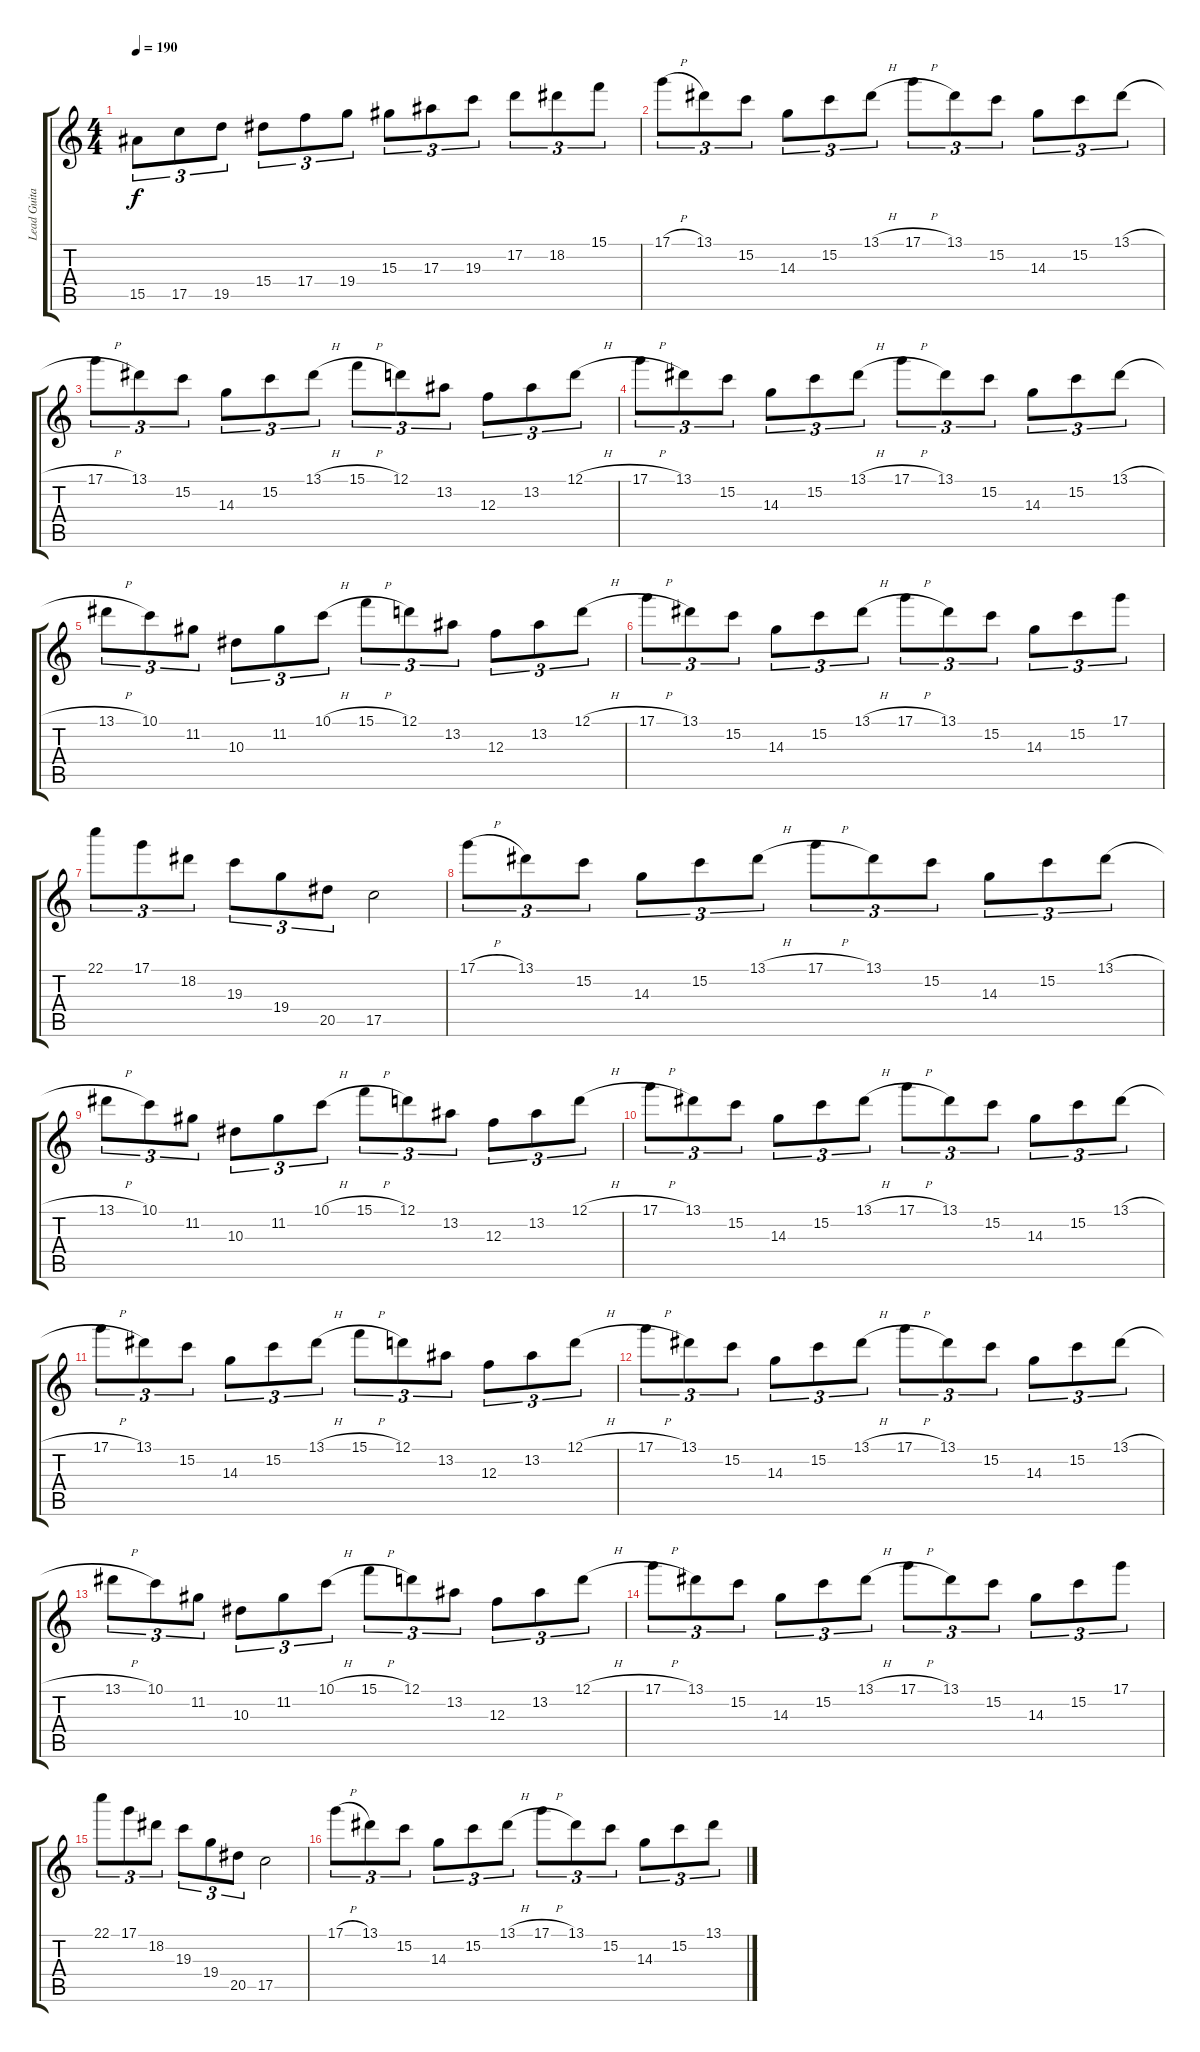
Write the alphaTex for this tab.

\track ("Lead Guitar" "Lead Guita") {instrument distortionguitar}
\staff {score tabs}
\tuning (D4 A3 F3 C3 G2 C2) {hide}
\ts (4 4)
\tempo 190
\clef g2
\ks c
15.5.8{tu (3 2) dy f} 17.5.8{tu (3 2)} 19.5.8{tu (3 2)} 15.4.8{tu (3 2)} 17.4.8{tu (3 2)} 19.4.8{tu (3 2)} 15.3.8{tu (3 2)} 17.3.8{tu (3 2)} 19.3.8{tu (3 2)} 17.2.8{tu (3 2)} 18.2.8{tu (3 2)} 15.1.8{tu (3 2)} |
17.1{h}.8{tu (3 2)} 13.1.8{tu (3 2)} 15.2.8{tu (3 2)} 14.3.8{tu (3 2)} 15.2.8{tu (3 2)} 13.1{h}.8{tu (3 2)} 17.1{h}.8{tu (3 2)} 13.1.8{tu (3 2)} 15.2.8{tu (3 2)} 14.3.8{tu (3 2)} 15.2.8{tu (3 2)} 13.1{h}.8{tu (3 2)} |
17.1{h}.8{tu (3 2)} 13.1.8{tu (3 2)} 15.2.8{tu (3 2)} 14.3.8{tu (3 2)} 15.2.8{tu (3 2)} 13.1{h}.8{tu (3 2)} 15.1{h}.8{tu (3 2)} 12.1.8{tu (3 2)} 13.2.8{tu (3 2)} 12.3.8{tu (3 2)} 13.2.8{tu (3 2)} 12.1{h}.8{tu (3 2)} |
17.1{h}.8{tu (3 2)} 13.1.8{tu (3 2)} 15.2.8{tu (3 2)} 14.3.8{tu (3 2)} 15.2.8{tu (3 2)} 13.1{h}.8{tu (3 2)} 17.1{h}.8{tu (3 2)} 13.1.8{tu (3 2)} 15.2.8{tu (3 2)} 14.3.8{tu (3 2)} 15.2.8{tu (3 2)} 13.1{h}.8{tu (3 2)} |
13.1{h}.8{tu (3 2)} 10.1.8{tu (3 2)} 11.2.8{tu (3 2)} 10.3.8{tu (3 2)} 11.2.8{tu (3 2)} 10.1{h}.8{tu (3 2)} 15.1{h}.8{tu (3 2)} 12.1.8{tu (3 2)} 13.2.8{tu (3 2)} 12.3.8{tu (3 2)} 13.2.8{tu (3 2)} 12.1{h}.8{tu (3 2)} |
17.1{h}.8{tu (3 2)} 13.1.8{tu (3 2)} 15.2.8{tu (3 2)} 14.3.8{tu (3 2)} 15.2.8{tu (3 2)} 13.1{h}.8{tu (3 2)} 17.1{h}.8{tu (3 2)} 13.1.8{tu (3 2)} 15.2.8{tu (3 2)} 14.3.8{tu (3 2)} 15.2.8{tu (3 2)} 17.1.8{tu (3 2)} |
22.1.8{tu (3 2)} 17.1.8{tu (3 2)} 18.2.8{tu (3 2)} 19.3.8{tu (3 2)} 19.4.8{tu (3 2)} 20.5.8{tu (3 2)} 17.5.2 |
17.1{h}.8{tu (3 2)} 13.1.8{tu (3 2)} 15.2.8{tu (3 2)} 14.3.8{tu (3 2)} 15.2.8{tu (3 2)} 13.1{h}.8{tu (3 2)} 17.1{h}.8{tu (3 2)} 13.1.8{tu (3 2)} 15.2.8{tu (3 2)} 14.3.8{tu (3 2)} 15.2.8{tu (3 2)} 13.1{h}.8{tu (3 2)} |
13.1{h}.8{tu (3 2)} 10.1.8{tu (3 2)} 11.2.8{tu (3 2)} 10.3.8{tu (3 2)} 11.2.8{tu (3 2)} 10.1{h}.8{tu (3 2)} 15.1{h}.8{tu (3 2)} 12.1.8{tu (3 2)} 13.2.8{tu (3 2)} 12.3.8{tu (3 2)} 13.2.8{tu (3 2)} 12.1{h}.8{tu (3 2)} |
17.1{h}.8{tu (3 2)} 13.1.8{tu (3 2)} 15.2.8{tu (3 2)} 14.3.8{tu (3 2)} 15.2.8{tu (3 2)} 13.1{h}.8{tu (3 2)} 17.1{h}.8{tu (3 2)} 13.1.8{tu (3 2)} 15.2.8{tu (3 2)} 14.3.8{tu (3 2)} 15.2.8{tu (3 2)} 13.1{h}.8{tu (3 2)} |
17.1{h}.8{tu (3 2)} 13.1.8{tu (3 2)} 15.2.8{tu (3 2)} 14.3.8{tu (3 2)} 15.2.8{tu (3 2)} 13.1{h}.8{tu (3 2)} 15.1{h}.8{tu (3 2)} 12.1.8{tu (3 2)} 13.2.8{tu (3 2)} 12.3.8{tu (3 2)} 13.2.8{tu (3 2)} 12.1{h}.8{tu (3 2)} |
17.1{h}.8{tu (3 2)} 13.1.8{tu (3 2)} 15.2.8{tu (3 2)} 14.3.8{tu (3 2)} 15.2.8{tu (3 2)} 13.1{h}.8{tu (3 2)} 17.1{h}.8{tu (3 2)} 13.1.8{tu (3 2)} 15.2.8{tu (3 2)} 14.3.8{tu (3 2)} 15.2.8{tu (3 2)} 13.1{h}.8{tu (3 2)} |
13.1{h}.8{tu (3 2)} 10.1.8{tu (3 2)} 11.2.8{tu (3 2)} 10.3.8{tu (3 2)} 11.2.8{tu (3 2)} 10.1{h}.8{tu (3 2)} 15.1{h}.8{tu (3 2)} 12.1.8{tu (3 2)} 13.2.8{tu (3 2)} 12.3.8{tu (3 2)} 13.2.8{tu (3 2)} 12.1{h}.8{tu (3 2)} |
17.1{h}.8{tu (3 2)} 13.1.8{tu (3 2)} 15.2.8{tu (3 2)} 14.3.8{tu (3 2)} 15.2.8{tu (3 2)} 13.1{h}.8{tu (3 2)} 17.1{h}.8{tu (3 2)} 13.1.8{tu (3 2)} 15.2.8{tu (3 2)} 14.3.8{tu (3 2)} 15.2.8{tu (3 2)} 17.1.8{tu (3 2)} |
22.1.8{tu (3 2)} 17.1.8{tu (3 2)} 18.2.8{tu (3 2)} 19.3.8{tu (3 2)} 19.4.8{tu (3 2)} 20.5.8{tu (3 2)} 17.5.2 |
17.1{h}.8{tu (3 2)} 13.1.8{tu (3 2)} 15.2.8{tu (3 2)} 14.3.8{tu (3 2)} 15.2.8{tu (3 2)} 13.1{h}.8{tu (3 2)} 17.1{h}.8{tu (3 2)} 13.1.8{tu (3 2)} 15.2.8{tu (3 2)} 14.3.8{tu (3 2)} 15.2.8{tu (3 2)} 13.1{h}.8{tu (3 2)}
